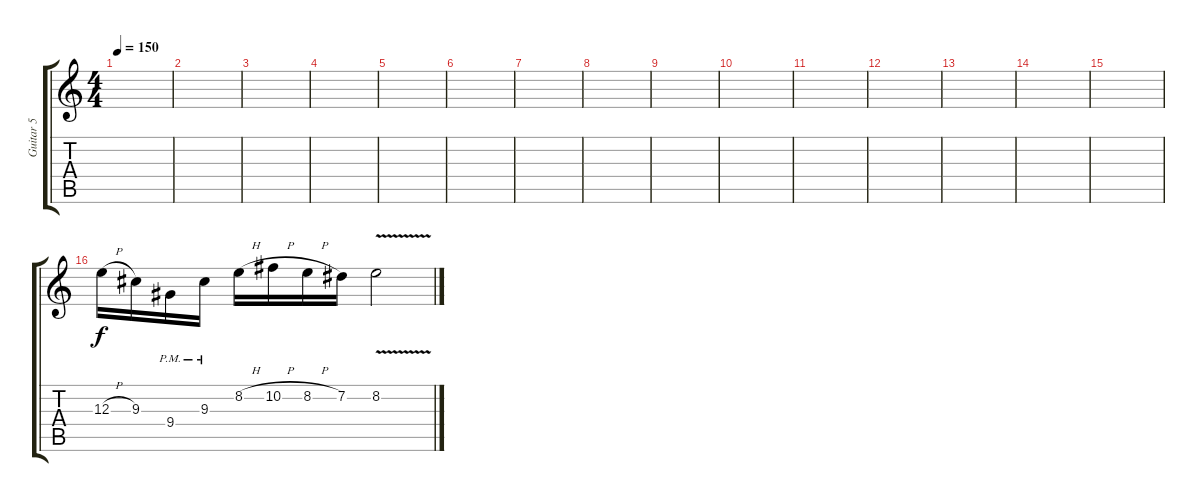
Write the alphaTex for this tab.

\track ("Guitar 5" "Guitar 5") {instrument distortionguitar}
\staff {score tabs}
\tuning (Db4 Ab3 E3 B2 Gb2 Db2) {hide}
\ts (4 4)
\tempo 150
\clef g2
\ks c
|
|
|
|
|
|
|
|
|
|
|
|
|
|
|
12.3{h}.16 9.3.16{beam merge} 9.4{pm}.16{beam merge} 9.3{pm}.16 8.2{h}.16 10.2{h}.16 8.2{h}.16 7.2.16{beam merge} 8.2{v}.2
